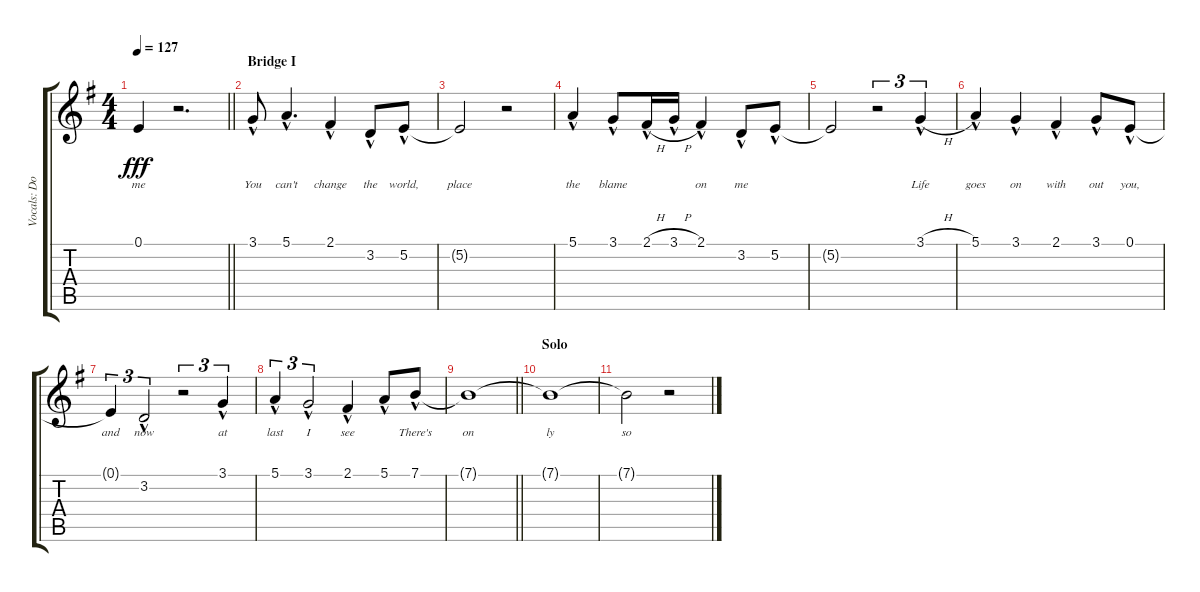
\track ("Vocals: Don" "Vocals: Do") {instrument lead2sawtooth}
\staff {score tabs}
\tuning (E4 B3 G3 D3 A2 E2) {hide}
\ts (4 4)
\tempo 127
\clef g2
\barLineRight lightlight
\ks g
0.1{t}.4{lyrics (0 "me") lyrics (1 "") lyrics (2 "") lyrics (3 "") lyrics (4 "") dy fff} r.2{d} |
\section ("" "Bridge I")
3.1{hac}.8{lyrics (0 "You") lyrics (1 "") lyrics (2 "") lyrics (3 "") lyrics (4 "")} 5.1{hac}.4{d lyrics (0 "can't") lyrics (1 "") lyrics (2 "") lyrics (3 "") lyrics (4 "")} 2.1{hac}.4{lyrics (0 "change") lyrics (1 "") lyrics (2 "") lyrics (3 "") lyrics (4 "")} 3.2{hac}.8{lyrics (0 "the") lyrics (1 "") lyrics (2 "") lyrics (3 "") lyrics (4 "")} 5.2{hac}.8{lyrics (0 "world,") lyrics (1 "") lyrics (2 "") lyrics (3 "") lyrics (4 "")} |
5.2{t}.2{lyrics (0 "place") lyrics (1 "") lyrics (2 "") lyrics (3 "") lyrics (4 "")} r.2 |
5.1{hac}.4{lyrics (0 "the") lyrics (1 "") lyrics (2 "") lyrics (3 "") lyrics (4 "")} 3.1{hac}.8{lyrics (0 "blame") lyrics (1 "") lyrics (2 "") lyrics (3 "") lyrics (4 "")} 2.1{h hac}.16{lyrics (0 "") lyrics (1 "") lyrics (2 "") lyrics (3 "") lyrics (4 "")} 3.1{h hac}.16{lyrics (0 "") lyrics (1 "") lyrics (2 "") lyrics (3 "") lyrics (4 "")} 2.1{hac}.4{lyrics (0 "on") lyrics (1 "") lyrics (2 "") lyrics (3 "") lyrics (4 "")} 3.2{hac}.8{lyrics (0 "me") lyrics (1 "") lyrics (2 "") lyrics (3 "") lyrics (4 "")} 5.2{hac}.8{lyrics (0 "") lyrics (1 "") lyrics (2 "") lyrics (3 "") lyrics (4 "")} |
5.2{t}.2{lyrics (0 "") lyrics (1 "") lyrics (2 "") lyrics (3 "") lyrics (4 "")} r.2{tu (3 2)} 3.1{h hac}.4{tu (3 2) lyrics (0 "Life") lyrics (1 "") lyrics (2 "") lyrics (3 "") lyrics (4 "")} |
5.1{hac}.4{lyrics (0 "goes") lyrics (1 "") lyrics (2 "") lyrics (3 "") lyrics (4 "")} 3.1{hac}.4{lyrics (0 "on") lyrics (1 "") lyrics (2 "") lyrics (3 "") lyrics (4 "")} 2.1{hac}.4{lyrics (0 "with") lyrics (1 "") lyrics (2 "") lyrics (3 "") lyrics (4 "")} 3.1{hac}.8{lyrics (0 "out") lyrics (1 "") lyrics (2 "") lyrics (3 "") lyrics (4 "")} 0.1{hac}.8{lyrics (0 "you,") lyrics (1 "") lyrics (2 "") lyrics (3 "") lyrics (4 "")} |
0.1{t}.4{tu (3 2) lyrics (0 "and") lyrics (1 "") lyrics (2 "") lyrics (3 "") lyrics (4 "")} 3.2{hac}.2{tu (3 2) lyrics (0 "now") lyrics (1 "") lyrics (2 "") lyrics (3 "") lyrics (4 "")} r.2{tu (3 2)} 3.1{hac}.4{tu (3 2) lyrics (0 "at") lyrics (1 "") lyrics (2 "") lyrics (3 "") lyrics (4 "")} |
5.1{hac}.4{tu (3 2) lyrics (0 "last") lyrics (1 "") lyrics (2 "") lyrics (3 "") lyrics (4 "")} 3.1{hac}.2{tu (3 2) lyrics (0 "I") lyrics (1 "") lyrics (2 "") lyrics (3 "") lyrics (4 "")} 2.1{hac}.4{lyrics (0 "see") lyrics (1 "") lyrics (2 "") lyrics (3 "") lyrics (4 "")} 5.1{hac}.8{lyrics (0 "") lyrics (1 "") lyrics (2 "") lyrics (3 "") lyrics (4 "")} 7.1{hac}.8{lyrics (0 "There's") lyrics (1 "") lyrics (2 "") lyrics (3 "") lyrics (4 "")} |
\barLineRight lightlight
7.1{t}.1{lyrics (0 "on") lyrics (1 "") lyrics (2 "") lyrics (3 "") lyrics (4 "")} |
\section ("" "Solo")
7.1{t}.1{lyrics (0 "ly") lyrics (1 "") lyrics (2 "") lyrics (3 "") lyrics (4 "")} |
7.1{t}.2{lyrics (0 "so") lyrics (1 "") lyrics (2 "") lyrics (3 "") lyrics (4 "")} r.2
